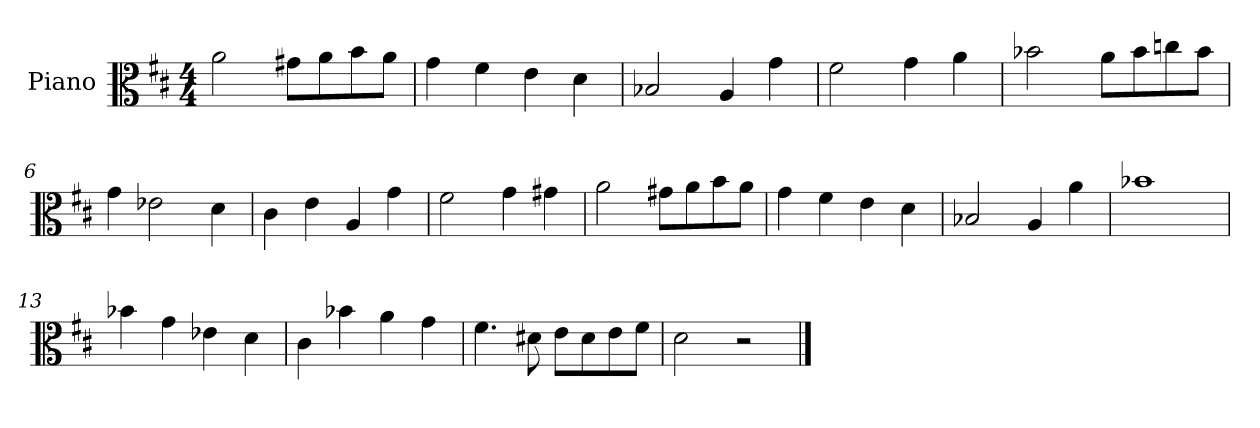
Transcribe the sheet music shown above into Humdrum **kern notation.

**kern
*part1
*staff1
*I"Piano
*I'Pno
*clefC3
*k[f#c#]
*D:
*M4/4
=1
2a\
8g#X\L
8a\
8b\
8a\J
=2
4g\
4f#\
4e\
4d\
=3
2B-X/
4A/
4g\
=4
2f#\
4g\
4a\
=5
2b-X\
8a\L
8b-\
8ccn\
8b-\J
=6
4g\
2e-X\
4d\
=7
4c#\
4e\
4A/
4g\
=8
2f#\
4g\
4g#X\
=9
2a\
8g#X\L
8a\
8b\
8a\J
=10
4g\
4f#\
4e\
4d\
=11
2B-X/
4A/
4a\
=12
1b-X
=13
4b-X\
4g\
4e-X\
4d\
=14
4c#\
4b-X\
4a\
4g\
=15
4.f#\
8d#X\
8e\L
8d#\
8e\
8f#\J
=16
2d\
2r
==
*-
